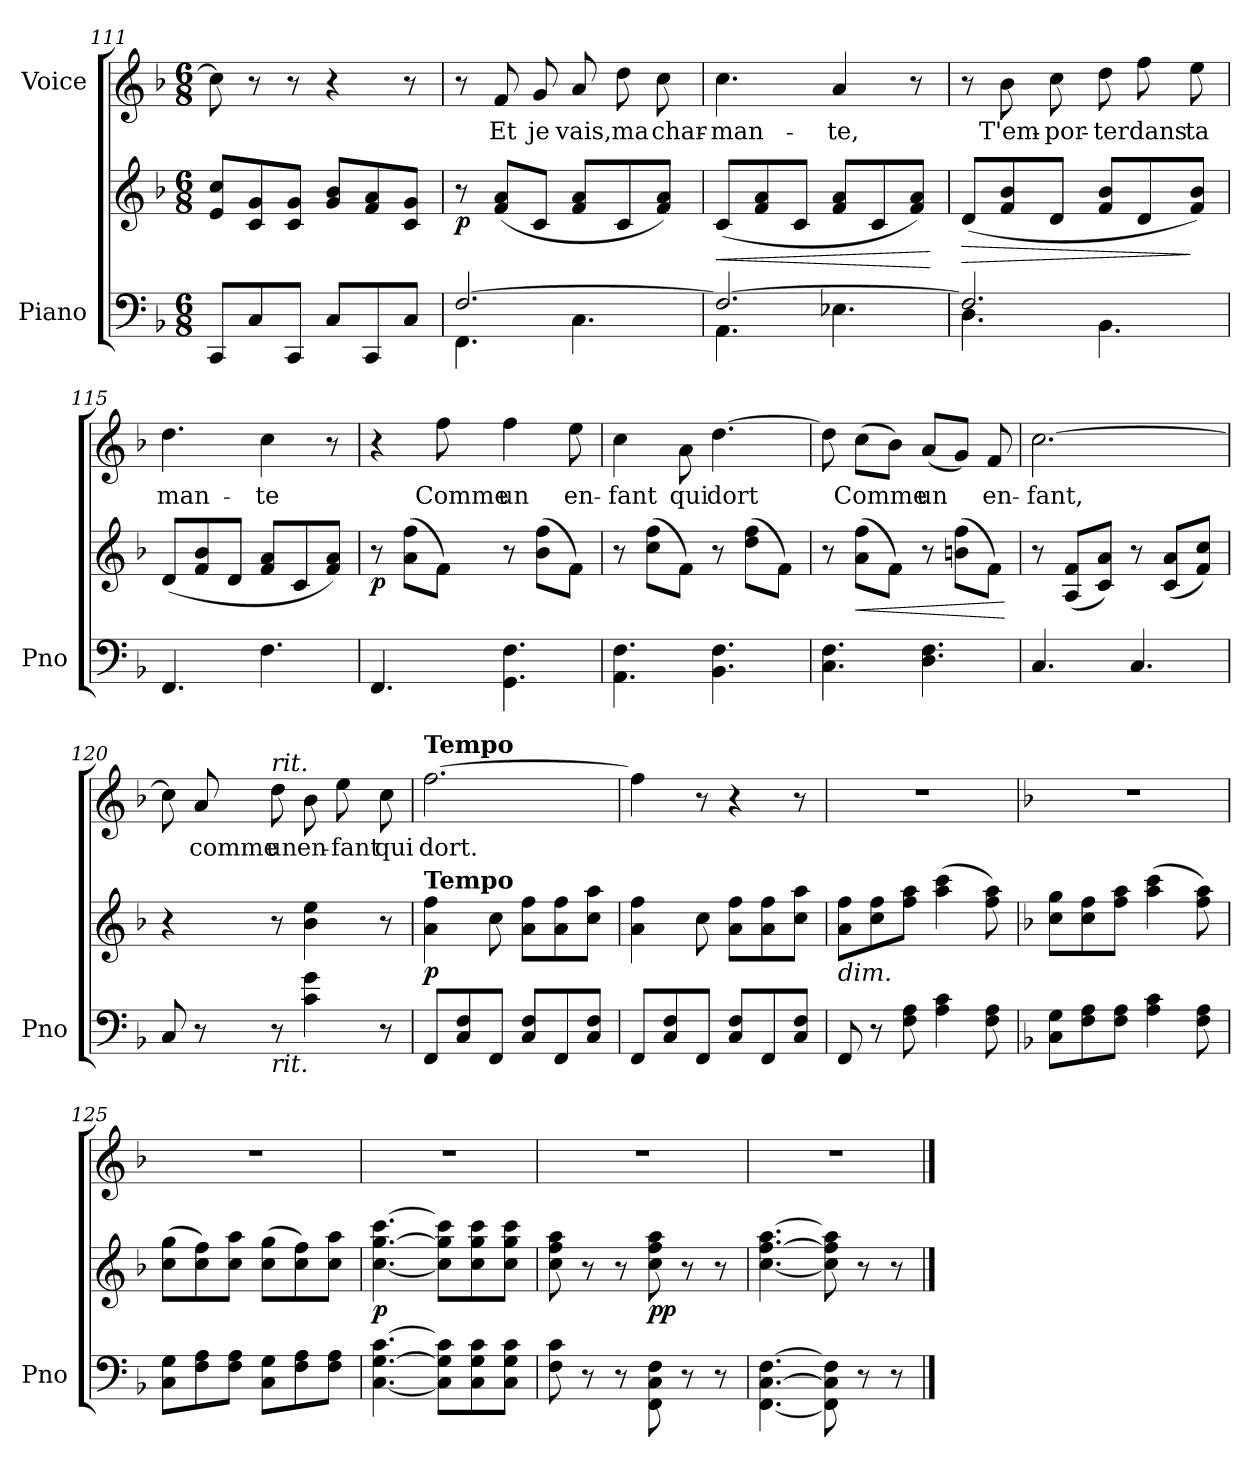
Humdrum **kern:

**kern	**kern	**dynam	**kern	**text
*part2	*part2	*part2	*part1	*part1
*staff3	*staff2	*staff2/3	*staff1	*staff1
*I"Piano	*	*	*I"Voice	*
*I'Pno	*	*	*	*
!!LO:LB:g=z
*clefF4	*clefG2	*	*clefG2	*
*k[b-]	*k[b-]	*	*k[b-]	*
*M6/8	*M6/8	*	*M6/8	*
=111	=111	=111	=111	=111
8CC/L	8e/ 8cc/L	.	8cc\]	.
8C/	8c/ 8g/	.	8r	.
8CC/J	8c/ 8g/J	.	8r	.
8C/L	8g/ 8b-/L	.	4r	.
8CC/	8f/ 8a/	.	.	.
8C/J	8c/ 8g/J	.	8r	.
=112	=112	=112	=112	=112
*^	*	*	*	*
!	!	!	!LO:DY:b	!	!
[2.F/	4.FF\	8r	p	8r	.
!	!	!	!	!	!LO:LY:b
.	.	(8f/ 8a/L	.	8f/	Et
!	!	!	!	!	!LO:LY:b
.	.	8c/J	.	8g/	je
!	!	!	!	!	!LO:LY:b
.	4.C\	8f/ 8a/L	.	8a/	vais,
!	!	!	!	!	!LO:LY:b
.	.	8c/	.	8dd\	ma
!	!	!	!	!	!LO:LY:b
.	.	8f/ 8a/J)	.	8cc\	char-
=113	=113	=113	=113	=113	=113
!	!	!	!LO:HP:b	!	!LO:LY:b
2.F/_	4.AA\	(8c/L	<	4.cc\	-man-
.	.	8f/ 8a/	.	.	.
.	.	8c/J	.	.	.
!	!	!	!	!	!LO:LY:b
.	4.E-X\	8f/ 8a/L	.	4a/	-te,
.	.	8c/	.	.	.
.	.	8f/ 8a/J)	.	8r	.
*v	*v	*	*	*	*
.	.	[	.	.
=114	=114	=114	=114	=114
*^	*	*	*	*
!	!	!	!LO:HP:b	!	!
2.F/]	4.D\	(8d/L	>	8r	.
!	!	!	!	!	!LO:LY:b
.	.	8f/ 8b-/	.	8b-\	T'em-
!	!	!	!	!	!LO:LY:b
.	.	8d/J	.	8cc\	-por-
!	!	!	!	!	!LO:LY:b
.	4.BB-\	8f/ 8b-/L	.	8dd\	-ter
!	!	!	!	!	!LO:LY:b
.	.	8d/	.	8ff\	dans
!	!	!	!	!	!LO:LY:b
.	.	8f/ 8b-/J)	]	8ee\	ta
*v	*v	*	*	*	*
!!LO:LB:g=z
=115	=115	=115	=115	=115
!	!	!	!	!LO:LY:b
4.FF/	(8d/L	.	4.dd\	man-
.	8f/ 8b-/	.	.	.
.	8d/J	.	.	.
!	!	!	!	!LO:LY:b
4.F\	8f/ 8a/L	.	4cc\	-te
.	8c/	.	.	.
.	8f/ 8a/J)	.	8r	.
=116	=116	=116	=116	=116
!	!	!LO:DY:b	!	!
4.FF/	8r	p	4r	.
.	(8a\ 8ff\L	.	.	.
!	!	!	!	!LO:LY:b
.	8f\J)	.	8ff\	Comme
!	!	!	!	!LO:LY:b
4.GG\ 4.F\	8r	.	4ff\	un
.	(8b-\ 8ff\L	.	.	.
!	!	!	!	!LO:LY:b
.	8f\J)	.	8ee\	en-
=117	=117	=117	=117	=117
!	!	!	!	!LO:LY:b
4.AA\ 4.F\	8r	.	4cc\	-fant
.	(8cc\ 8ff\L	.	.	.
!	!	!	!	!LO:LY:b
.	8f\J)	.	8a\	qui
!	!	!	!	!LO:LY:b
4.BB-\ 4.F\	8r	.	[4.dd\	dort
.	(8dd\ 8ff\L	.	.	.
.	8f\J)	.	.	.
=118	=118	=118	=118	=118
4.C\ 4.F\	8r	.	8dd\]	.
!	!	!LO:HP:b	!	!LO:LY:b
.	(8a\ 8ff\L	<	(8cc\L	Comme
.	8f\J)	.	8b-\J)	.
!	!	!	!	!LO:LY:b
4.D\ 4.F\	8r	.	(8a/L	un
.	(8bn\ 8ff\L	.	8g/J)	.
!	!	!	!	!LO:LY:b
.	8f\J)	.	8f/	en-
.	.	[	.	.
!!LO:LB:g=z
=119	=119	=119	=119	=119
!	!	!	!	!LO:LY:b
4.C/	8r	.	[2.cc\	-fant,
.	(8A/ 8f/L	.	.	.
.	8c/ 8a/J)	.	.	.
4.C/	8r	.	.	.
.	(8c/ 8a/L	.	.	.
.	8f/ 8cc/J)	.	.	.
=120	=120	=120	=120	=120
8C/	4r	.	8cc\]	.
!	!	!	!	!LO:LY:b
8r	.	.	8a/	comme
!	!	!	!LO:TX:a:i:t=rit.	!
!LO:TX:b:i:t=rit.	!	!	!	!
!	!	!	!	!LO:LY:b
8r	8r	.	8dd\	un
!	!	!	!	!LO:LY:b
4c\ 4g\	4b-\ 4ee\	.	8b-\	en-
!	!	!	!	!LO:LY:b
.	.	.	8ee\	-fant
!	!	!	!	!LO:LY:b
8r	8r	.	8cc\	qui
=121	=121	=121	=121	=121
!	!	!	!LO:TX:a:B:t=Tempo	!
!	!LO:TX:a:B:t=Tempo	!	!	!
!	!	!LO:DY:b	!	!LO:LY:b
8FF/L	4a\ 4ff\	p	[2.ff\	dort.
8C/ 8F/	.	.	.	.
8FF/J	8cc\	.	.	.
8C/ 8F/L	8a\ 8ff\L	.	.	.
8FF/	8a\ 8ff\	.	.	.
8C/ 8F/J	8cc\ 8aa\J	.	.	.
=122	=122	=122	=122	=122
8FF/L	4a\ 4ff\	.	4ff\]	.
8C/ 8F/	.	.	.	.
8FF/J	8cc\	.	8r	.
8C/ 8F/L	8a\ 8ff\L	.	4r	.
8FF/	8a\ 8ff\	.	.	.
8C/ 8F/J	8cc\ 8aa\J	.	8r	.
=123	=123	=123	=123	=123
!	!LO:TX:b:i:t=dim.	!	!	!
8FF/	8a\ 8ff\L	.	2.r	.
8r	8cc\ 8ff\	.	.	.
8F\ 8A\	8ff\ 8aa\J	.	.	.
4A\ 4c\	(4aa\ 4ccc\	.	.	.
8F\ 8A\	8ff\ 8aa\)	.	.	.
!!LO:LB:g=z
=124	=124	=124	=124	=124
*k[b-]	*k[b-]	*	*k[b-]	*
8C\ 8G\L	8cc\ 8gg\L	.	2.r	.
8F\ 8A\	8cc\ 8ff\	.	.	.
8F\ 8A\J	8ff\ 8aa\J	.	.	.
4A\ 4c\	(4aa\ 4ccc\	.	.	.
8F\ 8A\	8ff\ 8aa\)	.	.	.
=125	=125	=125	=125	=125
8C\ 8G\L	(8cc\ 8gg\L	.	2.r	.
8F\ 8A\	8cc\ 8ff\)	.	.	.
8F\ 8A\J	8cc\ 8aa\J	.	.	.
8C\ 8G\L	(8cc\ 8gg\L	.	.	.
8F\ 8A\	8cc\ 8ff\)	.	.	.
8F\ 8A\J	8cc\ 8aa\J	.	.	.
=126	=126	=126	=126	=126
!	!	!LO:DY:b	!	!
[4.C\ [4.G\ [4.c\	[4.cc\ [4.gg\ [4.ccc\	p	2.r	.
8C\] 8G\] 8c\]L	8cc\] 8gg\] 8ccc\]L	.	.	.
8C\ 8G\ 8c\	8cc\ 8gg\ 8ccc\	.	.	.
8C\ 8G\ 8c\J	8cc\ 8gg\ 8ccc\J	.	.	.
=127	=127	=127	=127	=127
8F\ 8c\	8cc\ 8ff\ 8aa\	.	2.r	.
8r	8r	.	.	.
8r	8r	.	.	.
!	!	!LO:DY:b	!	!
8FF\ 8C\ 8F\	8cc\ 8ff\ 8aa\	pp	.	.
8r	8r	.	.	.
8r	8r	.	.	.
=128	=128	=128	=128	=128
[4.FF\ [4.C\ [4.F\	[4.cc\ [4.ff\ [4.aa\	.	2.r	.
8FF\] 8C\] 8F\]	8cc\] 8ff\] 8aa\]	.	.	.
8r	8r	.	.	.
8r	8r	.	.	.
==	==	==	==	==
*-	*-	*-	*-	*-
